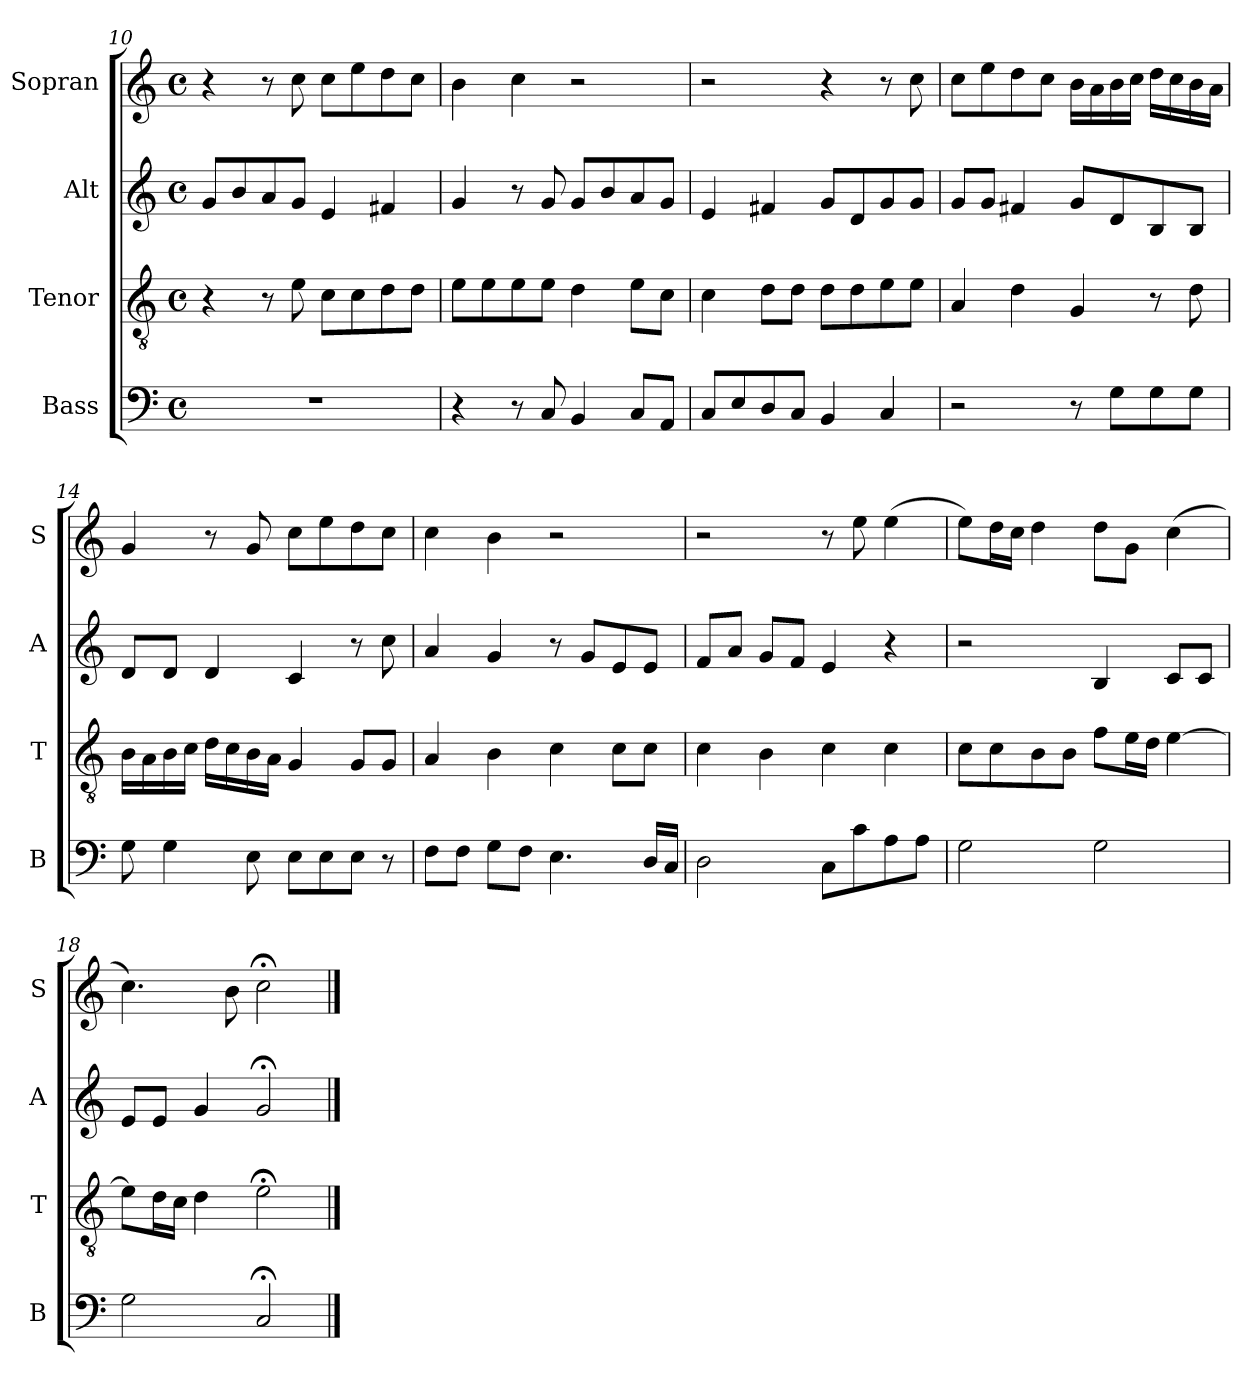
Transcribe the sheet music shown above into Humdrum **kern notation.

**kern	**kern	**kern	**kern
*part4	*part3	*part2	*part1
*staff4	*staff3	*staff2	*staff1
*I"Bass	*I"Tenor	*I"Alt	*I"Sopran
*I'B	*I'T	*I'A	*I'S
*clefF4	*clefGv2	*clefG2	*clefG2
*k[]	*k[]	*k[]	*k[]
*C:	*C:	*C:	*C:
*M4/4	*M4/4	*M4/4	*M4/4
*met(c)	*met(c)	*met(c)	*met(c)
=10	=10	=10	=10
1r	4r	8g/L	4r
.	.	8b/	.
.	8r	8a/	8r
.	8e\	8g/J	8cc\
.	8c\L	4e/	8cc\L
.	8c\	.	8ee\
.	8d\	4f#X/	8dd\
.	8d\J	.	8cc\J
=11	=11	=11	=11
4r	8e\L	4g/	4b\
.	8e\	.	.
8r	8e\	8r	4cc\
8C/	8e\J	8g/	.
4BB/	4d\	8g/L	2r
.	.	8b/	.
8C/L	8e\L	8a/	.
8AA/J	8c\J	8g/J	.
=12	=12	=12	=12
8C/L	4c\	4e/	2r
8E/	.	.	.
8D/	8d\L	4f#X/	.
8C/J	8d\J	.	.
4BB/	8d\L	8g/L	4r
.	8d\	8d/	.
4C/	8e\	8g/	8r
.	8e\J	8g/J	8cc\
=13	=13	=13	=13
2r	4A/	8g/L	8cc\L
.	.	8g/J	8ee\
.	4d\	4f#X/	8dd\
.	.	.	8cc\J
8r	4G/	8g/L	16b\LL
.	.	.	16a\
8G\L	.	8d/	16b\
.	.	.	16cc\JJ
8G\	8r	8B/	16dd\LL
.	.	.	16cc\
8G\J	8d\	8B/J	16b\
.	.	.	16a\JJ
!!LO:PB:g=z
=14	=14	=14	=14
8G\	16B\LL	8d/L	4g/
.	16A\	.	.
4G\	16B\	8d/J	.
.	16c\JJ	.	.
.	16d\LL	4d/	8r
.	16c\	.	.
8E\	16B\	.	8g/
.	16A\JJ	.	.
8E\L	4G/	4c/	8cc\L
8E\	.	.	8ee\
8E\J	8G/L	8r	8dd\
8r	8G/J	8cc\	8cc\J
=15	=15	=15	=15
8F\L	4A/	4a/	4cc\
8F\J	.	.	.
8G\L	4B\	4g/	4b\
8F\J	.	.	.
4.E\	4c\	8r	2r
.	.	8g/L	.
.	8c\L	8e/	.
16D/LL	8c\J	8e/J	.
16C/JJ	.	.	.
=16	=16	=16	=16
2D\	4c\	8f/L	2r
.	.	8a/J	.
.	4B\	8g/L	.
.	.	8f/J	.
8C\L	4c\	4e/	8r
8c\	.	.	8ee\
8A\	4c\	4r	(>4ee\
8A\J	.	.	.
=17	=17	=17	=17
2G\	8c\L	2r	8ee\L)
.	8c\	.	16dd\L
.	.	.	16cc\JJ
.	8B\	.	4dd\
.	8B\J	.	.
2G\	8f\L	4B/	8dd\L
.	16e\L	.	8g\J
.	16d\JJ	.	.
.	[4e\	8c/L	(>4cc\
.	.	8c/J	.
=18	=18	=18	=18
2G\	8e\L]	8e/L	4.cc\)
.	16d\L	8e/J	.
.	16c\JJ	.	.
.	4d\	4g/	.
.	.	.	8b\
2C;</	2e;<\	2g;</	2cc;<\
==	==	==	==
*-	*-	*-	*-
